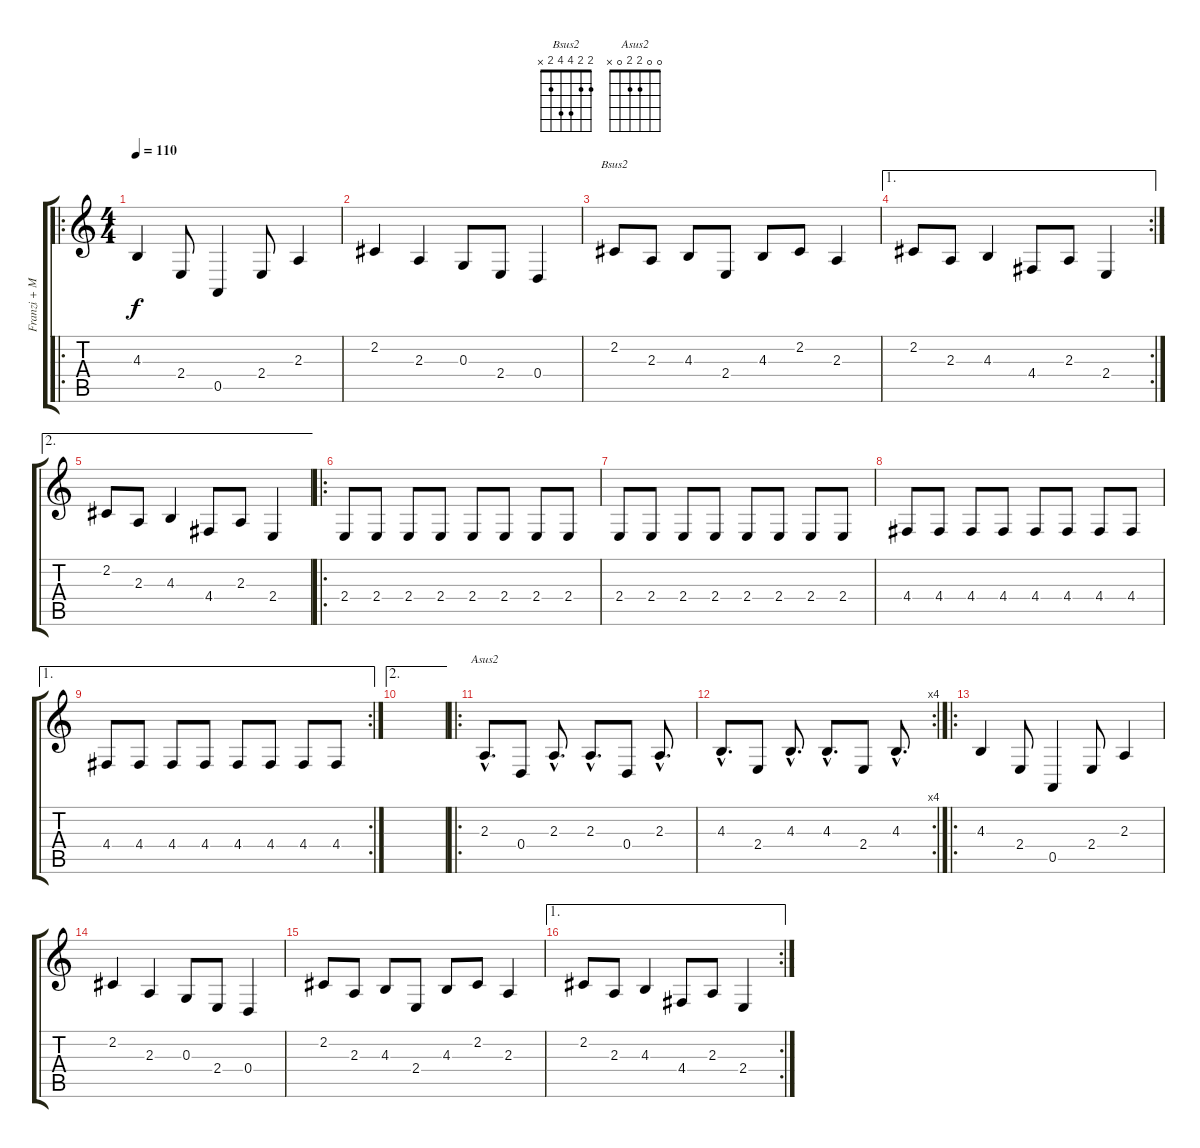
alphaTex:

\track ("Franzi + Maize" "Franzi + M") {instrument tenorsax}
\staff {score tabs}
\tuning (E4 B3 G3 D3 A2 E2) {hide}
\chord ("Bsus2" 2 2 4 4 2 x)
\chord ("Asus2" 0 0 2 2 0 x)
\ro
\ts (4 4)
\tempo 110
\clef g2
\ks c
4.3.4{dy f} 2.4.8 0.5.4 2.4.8 2.3.4 |
2.2.4 2.3.4 0.3.8 2.4.8 0.4.4 |
2.2.8{ch "Bsus2"} 2.3.8 4.3.8 2.4.8 4.3.8 2.2.8 2.3.4 |
\ae 1
\rc 2
2.2.8 2.3.8 4.3.4 4.4.8 2.3.8 2.4.4 |
\ae 2
2.2.8 2.3.8 4.3.4 4.4.8 2.3.8 2.4.4 |
\ro
2.4.8 2.4.8 2.4.8 2.4.8 2.4.8 2.4.8 2.4.8 2.4.8 |
2.4.8 2.4.8 2.4.8 2.4.8 2.4.8 2.4.8 2.4.8 2.4.8 |
4.4.8 4.4.8 4.4.8 4.4.8 4.4.8 4.4.8 4.4.8 4.4.8 |
\ae 1
\rc 2
4.4.8 4.4.8 4.4.8 4.4.8 4.4.8 4.4.8 4.4.8 4.4.8 |
\ae 2
|
\ro
2.3{hac}.8{d ch "Asus2"} 0.4.8 2.3{hac}.8{d} 2.3{hac}.8{d} 0.4.8 2.3{hac}.8{d} |
\rc 4
4.3{hac}.8{d} 2.4.8 4.3{hac}.8{d} 4.3{hac}.8{d} 2.4.8 4.3{hac}.8{d} |
\ro
4.3.4 2.4.8 0.5.4 2.4.8 2.3.4 |
2.2.4 2.3.4 0.3.8 2.4.8 0.4.4 |
2.2.8 2.3.8 4.3.8 2.4.8 4.3.8 2.2.8 2.3.4 |
\ae 1
\rc 2
2.2.8 2.3.8 4.3.4 4.4.8 2.3.8 2.4.4
